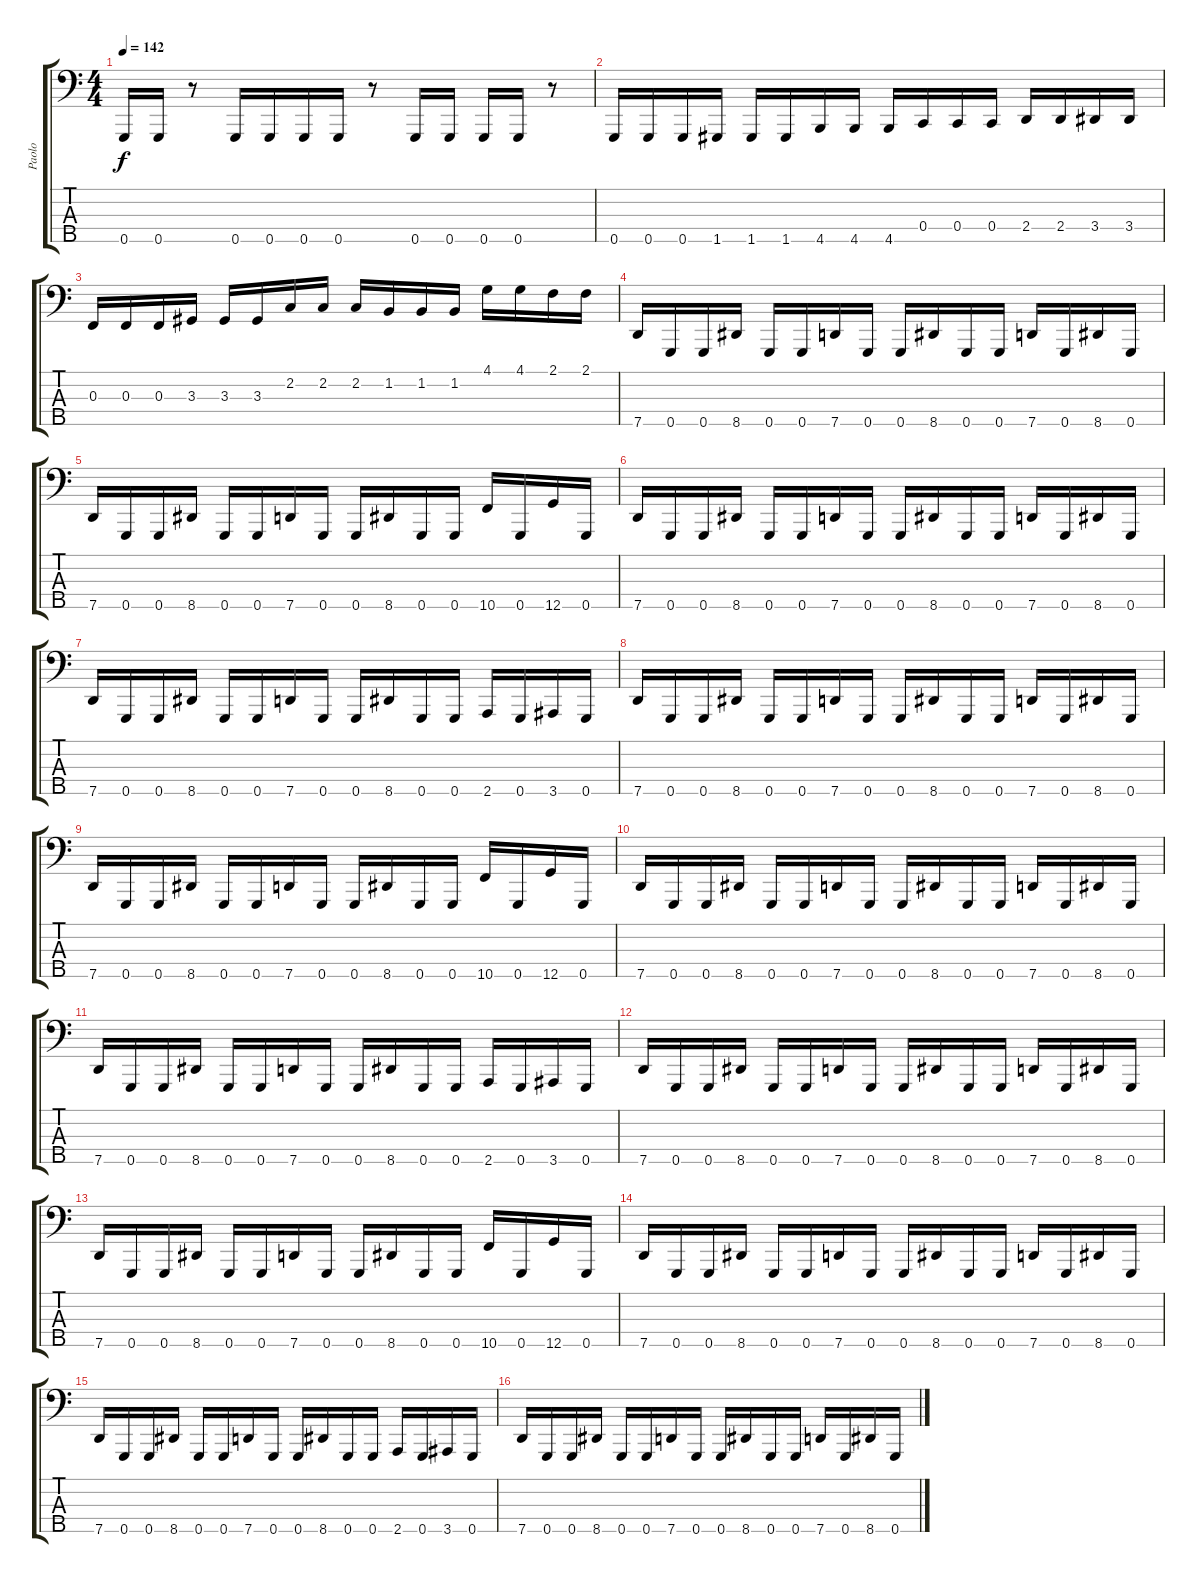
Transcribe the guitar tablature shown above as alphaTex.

\track ("Paolo" "Paolo") {instrument electricbasspick}
\staff {score tabs}
\tuning (Eb2 Bb1 F1 C1 G0) {hide}
\ts (4 4)
\tempo 142
\clef f4
\ks c
0.5.16{dy f} 0.5.16 r.8 0.5.16 0.5.16 0.5.16 0.5.16 r.8 0.5.16 0.5.16 0.5.16 0.5.16 r.8 |
0.5.16 0.5.16 0.5.16 1.5.16 1.5.16 1.5.16 4.5.16 4.5.16 4.5.16 0.4.16 0.4.16 0.4.16 2.4.16 2.4.16 3.4.16 3.4.16 |
0.3.16 0.3.16 0.3.16 3.3.16 3.3.16 3.3.16 2.2.16 2.2.16 2.2.16 1.2.16 1.2.16 1.2.16 4.1.16 4.1.16 2.1.16 2.1.16 |
7.5.16 0.5.16 0.5.16 8.5.16 0.5.16 0.5.16 7.5.16 0.5.16 0.5.16 8.5.16 0.5.16 0.5.16 7.5.16 0.5.16 8.5.16 0.5.16 |
7.5.16 0.5.16 0.5.16 8.5.16 0.5.16 0.5.16 7.5.16 0.5.16 0.5.16 8.5.16 0.5.16 0.5.16 10.5.16 0.5.16 12.5.16 0.5.16 |
7.5.16 0.5.16 0.5.16 8.5.16 0.5.16 0.5.16 7.5.16 0.5.16 0.5.16 8.5.16 0.5.16 0.5.16 7.5.16 0.5.16 8.5.16 0.5.16 |
7.5.16 0.5.16 0.5.16 8.5.16 0.5.16 0.5.16 7.5.16 0.5.16 0.5.16 8.5.16 0.5.16 0.5.16 2.5.16 0.5.16 3.5.16 0.5.16 |
7.5.16 0.5.16 0.5.16 8.5.16 0.5.16 0.5.16 7.5.16 0.5.16 0.5.16 8.5.16 0.5.16 0.5.16 7.5.16 0.5.16 8.5.16 0.5.16 |
7.5.16 0.5.16 0.5.16 8.5.16 0.5.16 0.5.16 7.5.16 0.5.16 0.5.16 8.5.16 0.5.16 0.5.16 10.5.16 0.5.16 12.5.16 0.5.16 |
7.5.16 0.5.16 0.5.16 8.5.16 0.5.16 0.5.16 7.5.16 0.5.16 0.5.16 8.5.16 0.5.16 0.5.16 7.5.16 0.5.16 8.5.16 0.5.16 |
7.5.16 0.5.16 0.5.16 8.5.16 0.5.16 0.5.16 7.5.16 0.5.16 0.5.16 8.5.16 0.5.16 0.5.16 2.5.16 0.5.16 3.5.16 0.5.16 |
7.5.16 0.5.16 0.5.16 8.5.16 0.5.16 0.5.16 7.5.16 0.5.16 0.5.16 8.5.16 0.5.16 0.5.16 7.5.16 0.5.16 8.5.16 0.5.16 |
7.5.16 0.5.16 0.5.16 8.5.16 0.5.16 0.5.16 7.5.16 0.5.16 0.5.16 8.5.16 0.5.16 0.5.16 10.5.16 0.5.16 12.5.16 0.5.16 |
7.5.16 0.5.16 0.5.16 8.5.16 0.5.16 0.5.16 7.5.16 0.5.16 0.5.16 8.5.16 0.5.16 0.5.16 7.5.16 0.5.16 8.5.16 0.5.16 |
7.5.16 0.5.16 0.5.16 8.5.16 0.5.16 0.5.16 7.5.16 0.5.16 0.5.16 8.5.16 0.5.16 0.5.16 2.5.16 0.5.16 3.5.16 0.5.16 |
7.5.16 0.5.16 0.5.16 8.5.16 0.5.16 0.5.16 7.5.16 0.5.16 0.5.16 8.5.16 0.5.16 0.5.16 7.5.16 0.5.16 8.5.16 0.5.16
